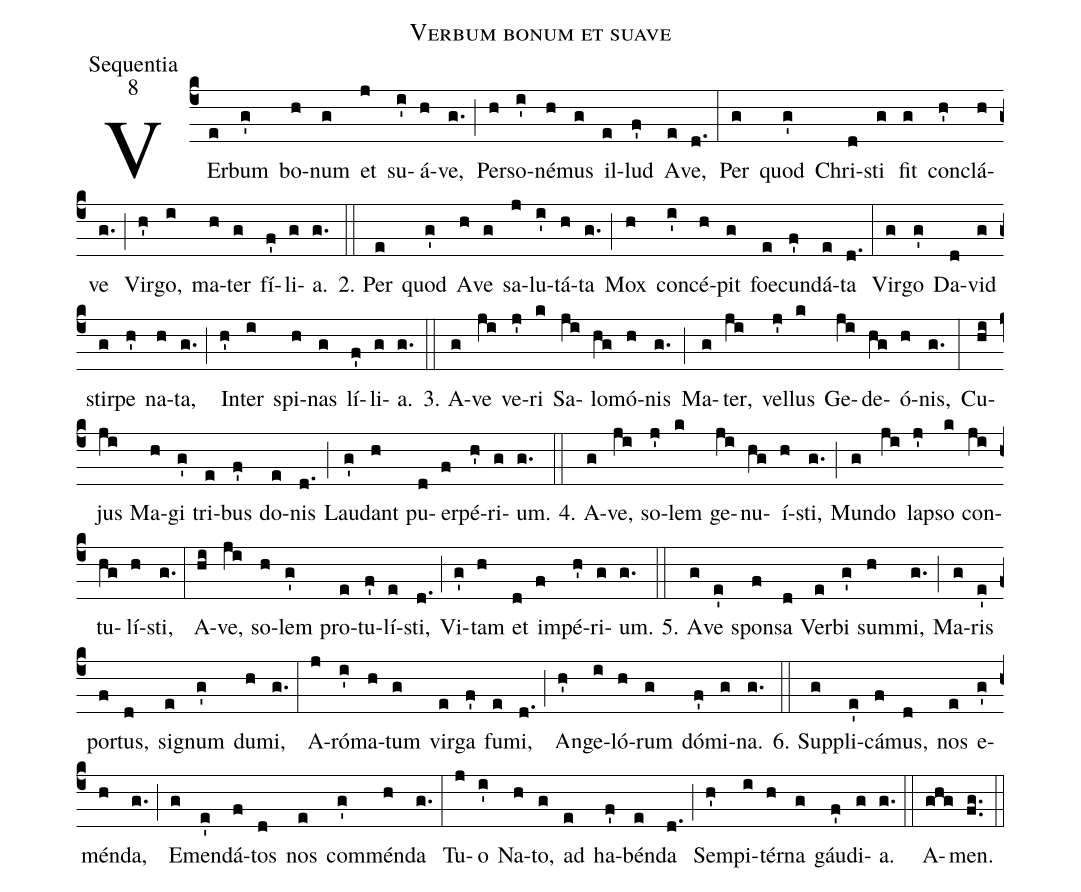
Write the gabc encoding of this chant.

name:Verbum bonum et suave;
office-part:Sequentia;
mode:8;
%%
(c4) VEr(e)bum(g') bo(h)num(g) et(j) su(i')á(h)ve,(g.) (;) Per(h)so(i')né(h)mus(g) il(e)lud(f') A(e)ve,(d.) (:) Per(g) quod(g') Chri(d)sti(g) fit(g) con(h')clá(h)ve(g.) (;) Vir(h')go,(i) ma(h)ter(g) fí(f')li(g)a.(g.) (::)
2. Per(e) quod(g') A(h)ve(g) sa(j)lu(i')tá(h)ta(g.) (;) Mox(h) con(i')cé(h)pit(g) foe(e)cun(f')dá(e)ta(d.) (:) Vir(g)go(g') Da(d)vid(g) stir(g)pe(h') na(h)ta,(g.) (;) In(h')ter(i) spi(h)nas(g) lí(f')li(g)a.(g.) (::)
3. A(g)ve(ji) ve(j')ri(k) Sa(ji)lo(hg)mó(h)nis(g.) (;) Ma(g)ter,(ji) vel(j')lus(k) Ge(ji)de(hg)ó(h)nis,(g.) (:) Cu(hi)jus(ji) Ma(h)gi(g') tri(e)bus(f') do(e)nis(d.) (;) Lau(g')dant(h) pu(d)er(f)pé(h')ri(g)um.(g.) (::)
4. A(g)ve,(ji) so(j')lem(k) ge(ji)nu(hg)í(h)sti,(g.) (;) Mun(g)do(ji) la(j')pso(k) con(ji)tu(hg)lí(h)sti,(g.) (:) A(hi)ve,(ji) so(h)lem(g') pro(e)tu(f')lí(e)sti,(d.) (;) Vi(g')tam(h) et(d) im(f)pé(h')ri(g)um.(g.) (::)
5. A(g)ve(e') spon(f)sa(d) Ver(e)bi(g') sum(h)mi,(g.) (;) Ma(g)ris(e') por(f)tus,(d) si(e)gnum(g') du(h)mi,(g.) (:) A(j)ró(i')ma(h)tum(g) vir(e)ga(f') fu(e)mi,(d.) (;) An(h')ge(i)ló(h)rum(g) dó(f')mi(g)na.(g.) (::)
6. Sup(g)pli(e')cá(f)mus,(d) nos(e) e(g')mén(h)da,(g.) (;) E(g)men(e')dá(f)tos(d) nos(e) com(g')mén(h)da(g.) (:) Tu(j)o(i') Na(h)to,(g) ad(e) ha(f')bén(e)da(d.) (;) Sem(h')pi(i)tér(h)na(g) gáu(f')di(g)a.(g.) (::)
A(ghg)men.(fg..) (::)
